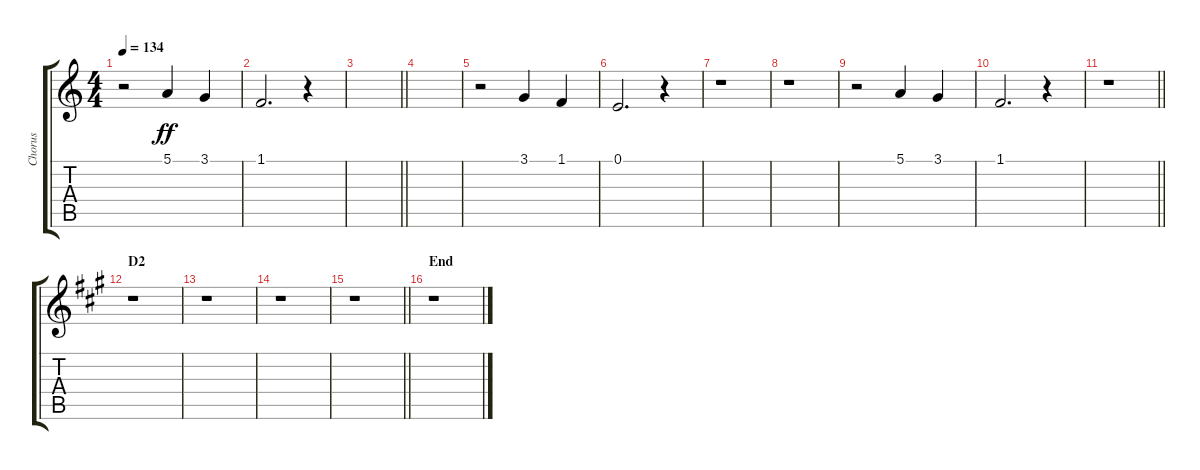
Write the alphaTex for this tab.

\track ("Chorus" "Chorus") {instrument voiceoohs}
\staff {score tabs}
\tuning (E4 B3 G3 D3 A2 E2) {hide}
\ts (4 4)
\tempo 134
\clef g2
\ks c
r.2{dy ff} 5.1.4 3.1.4 |
1.1.2{d} r.4 |
\barLineRight lightlight
|
|
r.2 3.1.4 1.1.4 |
0.1.2{d} r.4 |
r.1 |
r.1 |
r.2 5.1.4 3.1.4 |
1.1.2{d} r.4 |
\barLineRight lightlight
r.1 |
\section ("" "D2")
\ks a
r.1 |
r.1 |
r.1 |
\barLineRight lightlight
r.1 |
\section ("" "End")
r.1
